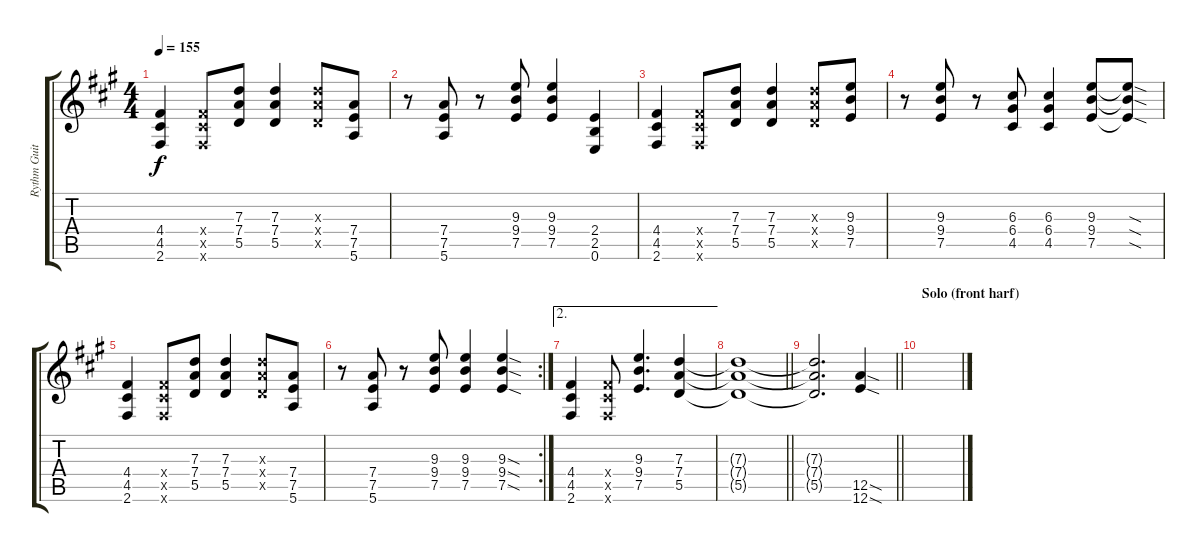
\track ("Rythm Guitar" "Rythm Guit") {instrument overdrivenguitar}
\staff {score tabs}
\tuning (E4 B3 G3 D3 A2 E2) {hide}
\ts (4 4)
\tempo 155
\clef g2
\ks a
(4.4 4.5 2.6).4{dy f} (4.4{x} 4.5{x} 2.6{x}).8 (7.3 7.4 5.5).8 (7.3 7.4 5.5).4 (7.3{x} 7.4{x} 5.5{x}).8 (7.4 7.5 5.6).8 |
r.8 (7.4 7.5 5.6).8 r.8 (9.3 9.4 7.5).8 (9.3 9.4 7.5).4 (2.4 2.5 0.6).4 |
(4.4 4.5 2.6).4 (4.4{x} 4.5{x} 2.6{x}).8 (7.3 7.4 5.5).8 (7.3 7.4 5.5).4 (7.3{x} 7.4{x} 5.5{x}).8 (9.3 9.4 7.5).8 |
r.8 (9.3 9.4 7.5).8 r.8 (6.3 6.4 4.5).8 (6.3 6.4 4.5).4 (9.3 9.4 7.5).8 (9.3{sod t} 9.4{sod t} 7.5{sod t}).8 |
(4.4 4.5 2.6).4 (4.4{x} 4.5{x} 2.6{x}).8 (7.3 7.4 5.5).8 (7.3 7.4 5.5).4 (7.3{x} 7.4{x} 5.5{x}).8 (7.4 7.5 5.6).8 |
\rc 2
r.8 (7.4 7.5 5.6).8 r.8 (9.3 9.4 7.5).8 (9.3 9.4 7.5).4 (9.3{sod} 9.4{sod} 7.5{sod}).4 |
\ae 2
(4.4 4.5 2.6).4 (4.4{x} 4.5{x} 2.6{x}).8 (9.3 9.4 7.5).4{d} (7.3 7.4 5.5).4 |
\barLineRight lightlight
(7.3{t} 7.4{t} 5.5{t}).1 |
\barLineRight lightlight
(7.3{t} 7.4{t} 5.5{t}).2{d} (12.5{sod} 12.6{sod}).4 |
\section ("" "Solo (front harf)")
